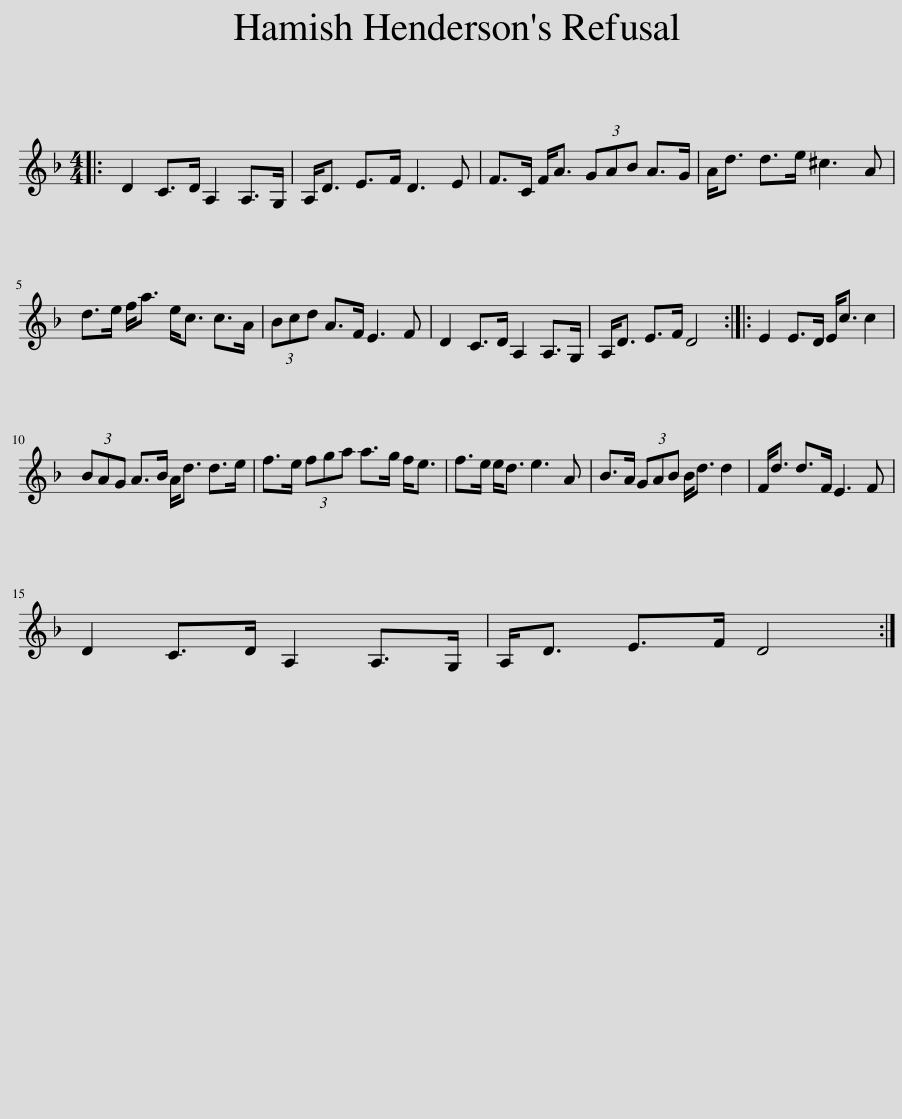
X:1
L:1/8
M:4/4
I:linebreak $
K:F
V:1 treble
V:1
|: D2 C>D A,2 A,>G, | A,<D E>F D3 E | F>C F<A (3GAB A>G | A<d d>e ^c3 A |$ d>e f<a e<c c>A | %5
 (3Bcd A>F E3 F | D2 C>D A,2 A,>G, | A,<D E>F D4 :: E2 E>D E<c c2 |$ (3BAG A>B A<d d>e | %10
 f>e (3fga a>g f<e | f>e e<d e3 A | B>A (3GAB B<d d2 | F<d d>F E3 F |$ D2 C>D A,2 A,>G, | %15
 A,<D E>F D4 :| %16
